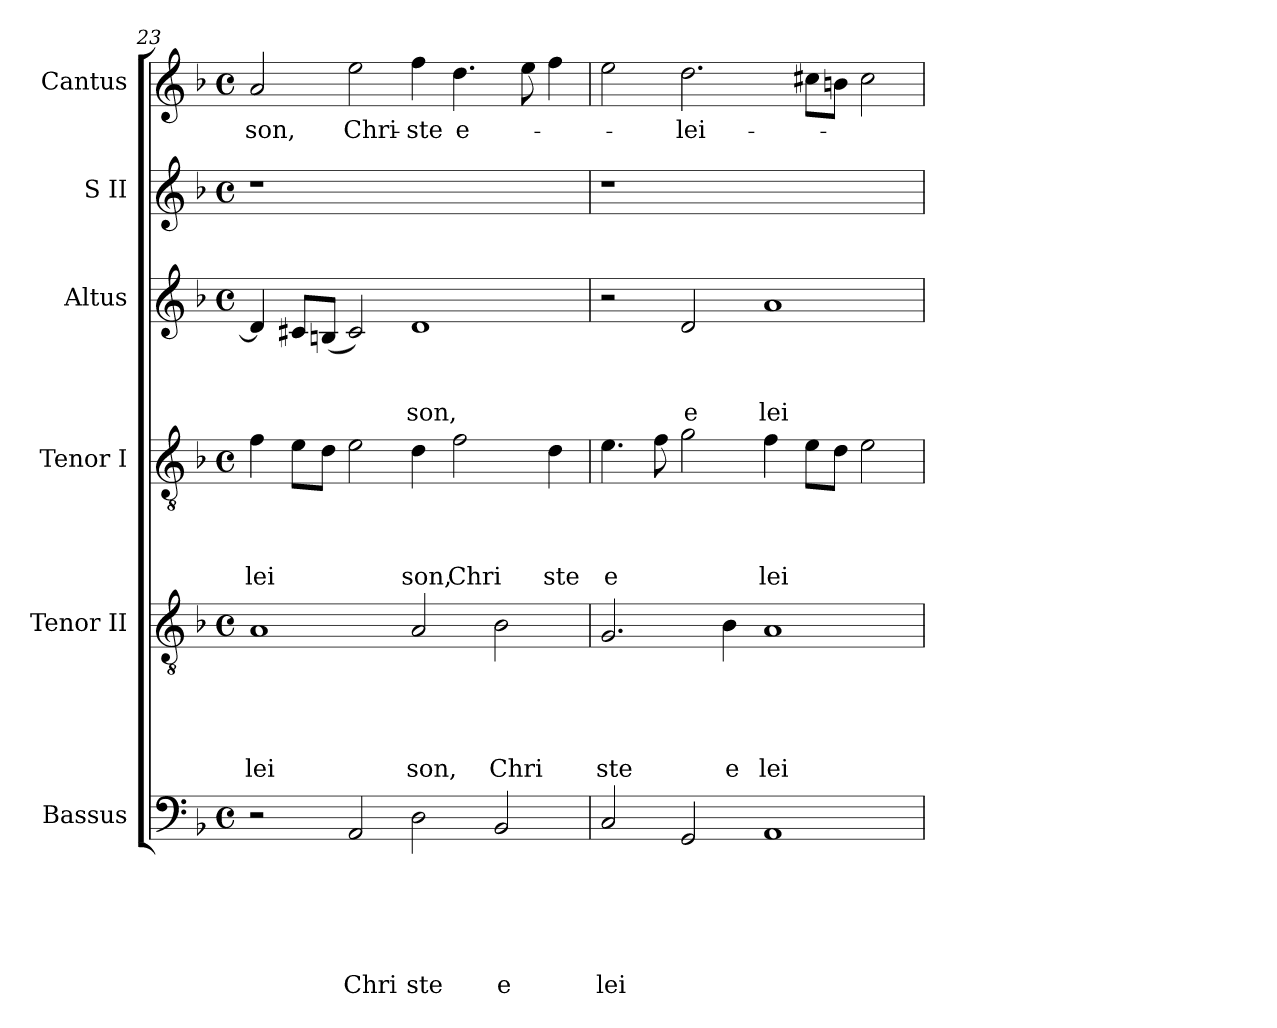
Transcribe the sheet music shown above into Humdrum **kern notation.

**kern	**text	**text	**text	**text	**text	**text	**kern	**text	**text	**text	**text	**text	**kern	**text	**text	**text	**text	**kern	**text	**text	**text	**kern	**kern	**text
*part6	*part6	*part6	*part6	*part6	*part6	*part6	*part5	*part5	*part5	*part5	*part5	*part5	*part4	*part4	*part4	*part4	*part4	*part3	*part3	*part3	*part3	*part2	*part1	*part1
*staff6	*staff6	*staff6	*staff6	*staff6	*staff6	*staff6	*staff5	*staff5	*staff5	*staff5	*staff5	*staff5	*staff4	*staff4	*staff4	*staff4	*staff4	*staff3	*staff3	*staff3	*staff3	*staff2	*staff1	*staff1
*I"Bassus	*	*	*	*	*	*	*I"Tenor II	*	*	*	*	*	*I"Tenor I	*	*	*	*	*I"Altus	*	*	*	*I"S II	*I"Cantus	*
*I'B	*	*	*	*	*	*	*I'T II	*	*	*	*	*	*I'T I	*	*	*	*	*I'A	*	*	*	*	*	*
*clefF4	*	*	*	*	*	*	*clefGv2	*	*	*	*	*	*clefGv2	*	*	*	*	*clefG2	*	*	*	*clefG2	*clefG2	*
*k[b-]	*	*	*	*	*	*	*k[b-]	*	*	*	*	*	*k[b-]	*	*	*	*	*k[b-]	*	*	*	*k[b-]	*k[b-]	*
*F:	*	*	*	*	*	*	*F:	*	*	*	*	*	*F:	*	*	*	*	*F:	*	*	*	*F:	*F:	*
*M4/4	*	*	*	*	*	*	*M4/4	*	*	*	*	*	*M4/4	*	*	*	*	*M4/4	*	*	*	*M4/4	*M4/4	*
*met(c)	*	*	*	*	*	*	*met(c)	*	*	*	*	*	*met(c)	*	*	*	*	*met(c)	*	*	*	*met(c)	*met(c)	*
=23	=23	=23	=23	=23	=23	=23	=23	=23	=23	=23	=23	=23	=23	=23	=23	=23	=23	=23	=23	=23	=23	=23	=23	=23
!	!	!	!	!	!	!	!	!	!	!	!	!LO:LY:b	!	!	!	!	!LO:LY:b	!	!	!	!	!	!	!LO:LY:b
2r	.	.	.	.	.	.	1A	.	.	.	.	lei	4f\	.	.	.	lei	4d/]	.	.	.	1r	2a/	-son,
.	.	.	.	.	.	.	.	.	.	.	.	.	8e\L	.	.	.	.	8c#X/L	.	.	.	.	.	.
.	.	.	.	.	.	.	.	.	.	.	.	.	8d\J	.	.	.	.	(8B/J	.	.	.	.	.	.
!	!	!	!	!	!	!LO:LY:b	!	!	!	!	!	!	!	!	!	!	!	!	!	!	!	!	!	!LO:LY:b
2AA/	.	.	.	.	.	Chri	.	.	.	.	.	.	2e\	.	.	.	.	2c#/)	.	.	.	.	2ee\	Chri-
!	!	!	!	!	!	!LO:LY:b	!	!	!	!	!	!LO:LY:b	!	!	!	!	!LO:LY:b	!	!	!	!LO:LY:b	!	!	!LO:LY:b
2D\	.	.	.	.	.	ste	2A/	.	.	.	.	son,	4d\	.	.	.	son,	1d	.	.	son,	1ryy	4ff\	-ste
!	!	!	!	!	!	!	!	!	!	!	!	!	!	!	!	!	!LO:LY:b	!	!	!	!	!	!	!LO:LY:b
.	.	.	.	.	.	.	.	.	.	.	.	.	2f\	.	.	.	Chri	.	.	.	.	.	4.dd\	e-
!	!	!	!	!	!	!LO:LY:b	!	!	!	!	!	!LO:LY:b	!	!	!	!	!	!	!	!	!	!	!	!
2BB-/	.	.	.	.	.	e	2B-\	.	.	.	.	Chri	.	.	.	.	.	.	.	.	.	.	.	.
.	.	.	.	.	.	.	.	.	.	.	.	.	.	.	.	.	.	.	.	.	.	.	8ee\	.
!	!	!	!	!	!	!	!	!	!	!	!	!	!	!	!	!	!LO:LY:b	!	!	!	!	!	!	!
.	.	.	.	.	.	.	.	.	.	.	.	.	4d\	.	.	.	ste	.	.	.	.	.	4ff\	.
=24	=24	=24	=24	=24	=24	=24	=24	=24	=24	=24	=24	=24	=24	=24	=24	=24	=24	=24	=24	=24	=24	=24	=24	=24
!	!	!	!	!	!	!LO:LY:b	!	!	!	!	!	!LO:LY:b	!	!	!	!	!LO:LY:b	!	!	!	!	!	!	!
2C/	.	.	.	.	.	lei	2.G/	.	.	.	.	ste	4.e\	.	.	.	e	2r	.	.	.	1r	2ee\	.
.	.	.	.	.	.	.	.	.	.	.	.	.	8f\	.	.	.	.	.	.	.	.	.	.	.
!	!	!	!	!	!	!	!	!	!	!	!	!	!	!	!	!	!	!	!	!	!LO:LY:b	!	!	!LO:LY:b
2GG/	.	.	.	.	.	.	.	.	.	.	.	.	2g\	.	.	.	.	2d/	.	.	e	.	2.dd\	-lei-
!	!	!	!	!	!	!	!	!	!	!	!	!LO:LY:b	!	!	!	!	!	!	!	!	!	!	!	!
.	.	.	.	.	.	.	4B-\	.	.	.	.	e	.	.	.	.	.	.	.	.	.	.	.	.
!	!	!	!	!	!	!	!	!	!	!	!	!LO:LY:b	!	!	!	!	!LO:LY:b	!	!	!	!LO:LY:b	!	!	!
1AA	.	.	.	.	.	.	1A	.	.	.	.	lei	4f\	.	.	.	lei	1a	.	.	lei	1ryy	.	.
.	.	.	.	.	.	.	.	.	.	.	.	.	8e\L	.	.	.	.	.	.	.	.	.	8cc#X\L	.
.	.	.	.	.	.	.	.	.	.	.	.	.	8d\J	.	.	.	.	.	.	.	.	.	8b\J	.
.	.	.	.	.	.	.	.	.	.	.	.	.	2e\	.	.	.	.	.	.	.	.	.	2cc#\	.
=	=	=	=	=	=	=	=	=	=	=	=	=	=	=	=	=	=	=	=	=	=	=	=	=
*-	*-	*-	*-	*-	*-	*-	*-	*-	*-	*-	*-	*-	*-	*-	*-	*-	*-	*-	*-	*-	*-	*-	*-	*-
